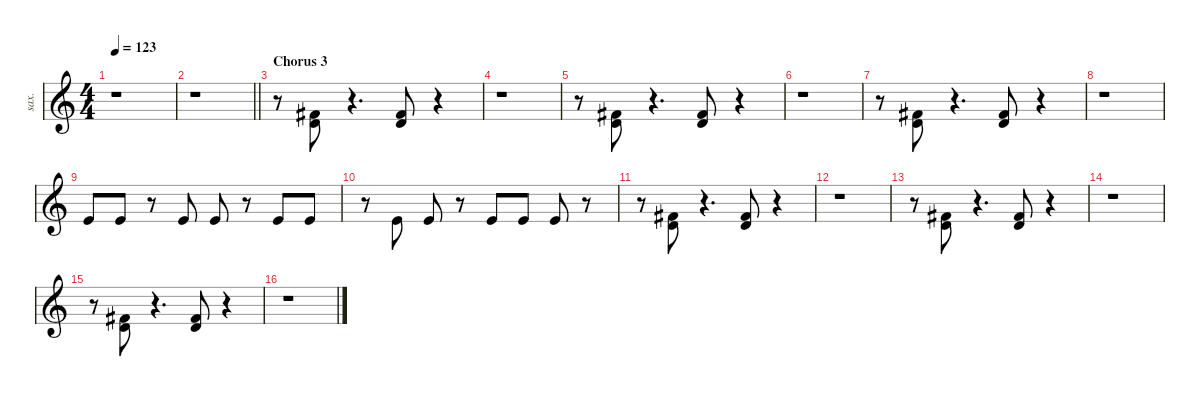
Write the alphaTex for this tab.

\defaultSystemsLayout 4
\hideDynamics
\bracketExtendMode nobrackets
\otherSystemsTrackNameOrientation horizontal
\track ("Sax" "sax.") {defaultSystemsLayout 8 instrument altosax}
\staff {score}
\tuning (E4 B3 G3 D3 A2 E2)
\ts (4 4)
\tempo 123
\clef g2
\ks c
r.1{dy f beam Down} |
\barLineRight lightlight
r.1{beam Down} |
\section ("" "Chorus 3")
r.8{beam Down} (2.1{acc #} 3.2).8{beam Up} r.4{d beam Up} (2.1{acc #} 3.2).8{dy mf beam Up} r.4{beam Up} |
r.1{beam Down} |
r.8{beam Down} (2.1{acc #} 3.2).8{dy f beam Up} r.4{d beam Up} (2.1{acc #} 3.2).8{dy mf beam Up} r.4{beam Up} |
r.1{beam Down} |
r.8{beam Down} (2.1{acc #} 3.2).8{beam Up} r.4{d beam Up} (2.1{acc #} 3.2).8{beam Up} r.4{beam Up} |
r.1{beam Down} |
0.1.8{dy f beam Up} 0.1.8{dy mf beam Up} r.8{beam Up} 0.1.8{beam Up} 0.1.8{beam Up} r.8{beam Up} 0.1.8{beam Up} 0.1.8{beam Up} |
r.8{beam Down} 0.1.8{beam Up} 0.1.8{beam Up} r.8{beam Up} 0.1.8{beam Up} 0.1.8{beam Up} 0.1.8{dy f beam Up} r.8{beam Up} |
r.8{beam Down} (2.1{acc #} 3.2).8{beam Up} r.4{d beam Up} (2.1{acc #} 3.2).8{dy mf beam Up} r.4{beam Up} |
r.1{beam Down} |
r.8{beam Down} (2.1{acc #} 3.2).8{dy f beam Up} r.4{d beam Up} (2.1{acc #} 3.2).8{dy mf beam Up} r.4{beam Up} |
r.1{beam Down} |
r.8{beam Down} (2.1{acc #} 3.2).8{beam Up} r.4{d beam Up} (2.1{acc #} 3.2).8{beam Up} r.4{beam Up} |
r.1{beam Down}
